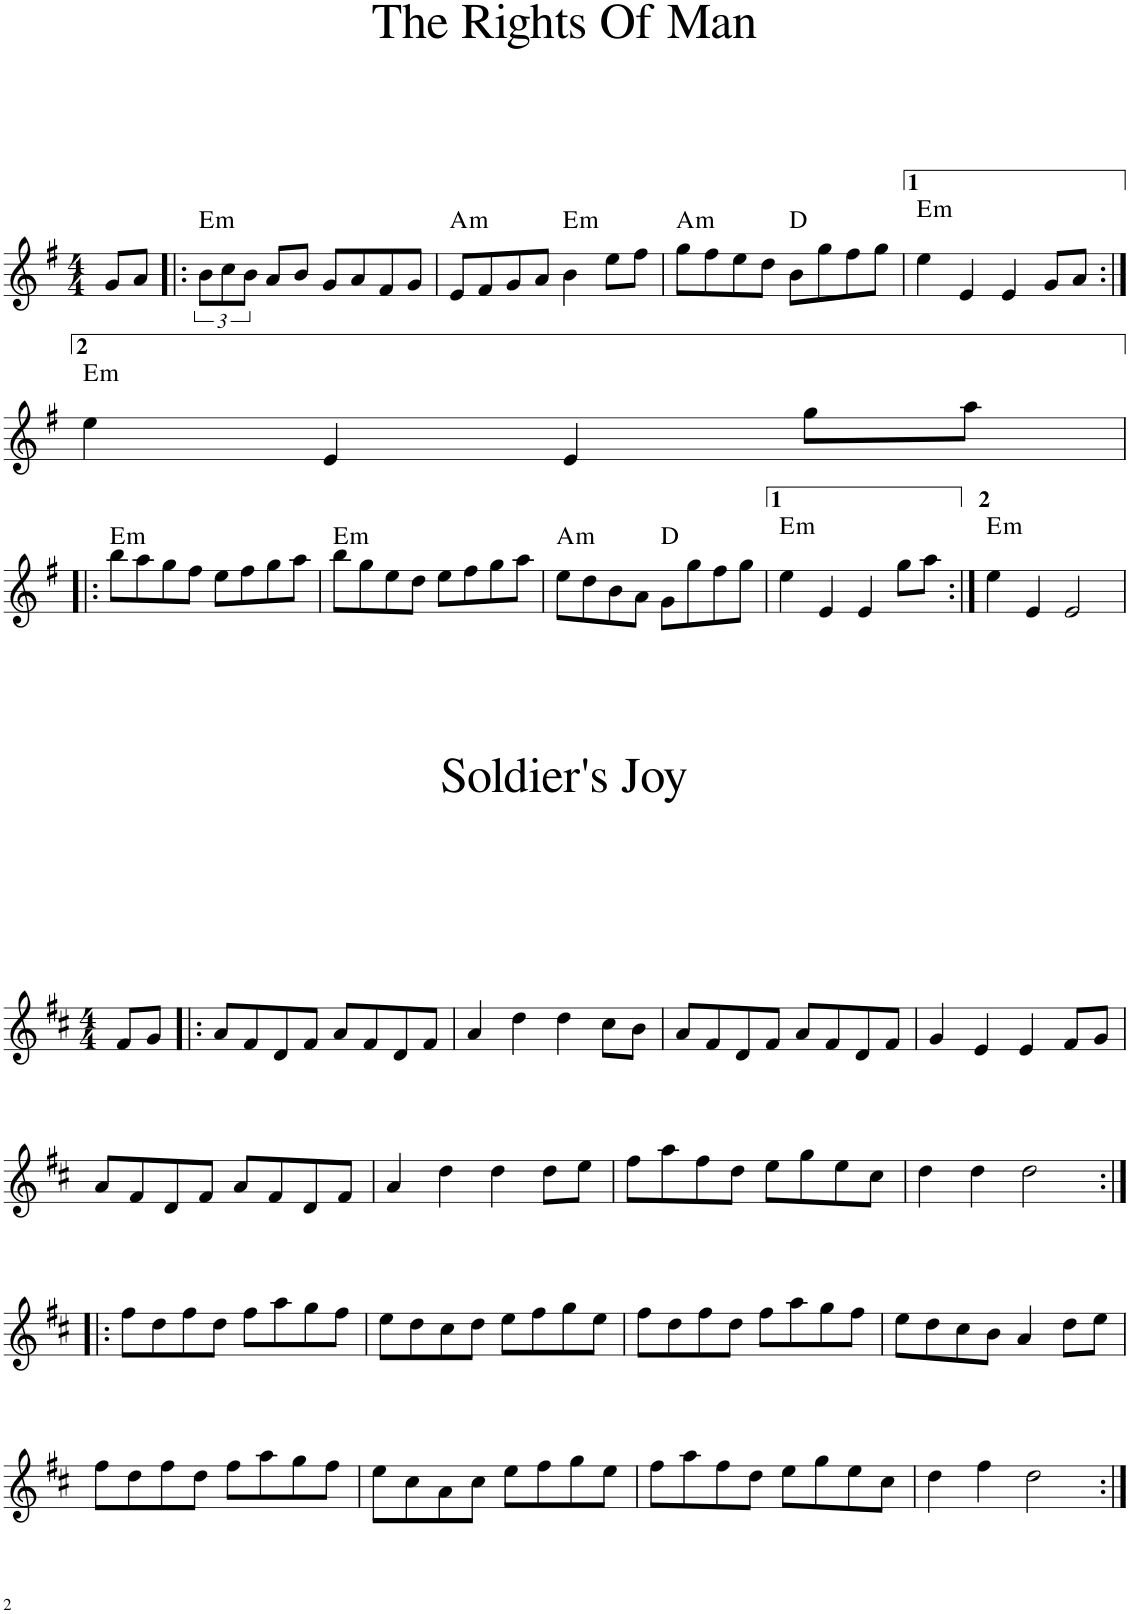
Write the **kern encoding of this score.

**kern	**harte
*part1	*part1
*staff1	*
*I"Piano	*
*I'Pno	*
!!LO:PB:g=z
*clefG2	*
*k[f#]	*
*G:	*
*M4/4	*
=1	=1
8g/L	.
8a/J	.
=2!|:	=2!|:
!	!LO:H:kt=m
12b\L	E:min
12cc\	.
12b\J	.
8a/L	.
8b/J	.
8g/L	.
8a/	.
8f#/	.
8g/J	.
=3	=3
!	!LO:H:kt=m
8e/L	A:min
8f#/	.
8g/	.
8a/J	.
!	!LO:H:kt=m
4b\	E:min
8ee\L	.
8ff#\J	.
=4	=4
!	!LO:H:kt=m
8gg\L	A:min
8ff#\	.
8ee\	.
8dd\J	.
8b\L	D:maj
8gg\	.
8ff#\	.
8gg\J	.
=5	=5
!	!LO:H:kt=m
4ee\	E:min
4e/	.
4e/	.
8g/L	.
8a/J	.
!!LO:LB:g=z
=6:|!	=6:|!
!	!LO:H:kt=m
4ee\	E:min
4e/	.
4e/	.
8gg\L	.
8aa\J	.
!!LO:LB:g=z
=7!|:	=7!|:
!	!LO:H:kt=m
8bb\L	E:min
8aa\	.
8gg\	.
8ff#\J	.
8ee\L	.
8ff#\	.
8gg\	.
8aa\J	.
=8	=8
!	!LO:H:kt=m
8bb\L	E:min
8gg\	.
8ee\	.
8dd\J	.
8ee\L	.
8ff#\	.
8gg\	.
8aa\J	.
=9	=9
!	!LO:H:kt=m
8ee\L	A:min
8dd\	.
8b\	.
8a\J	.
8g\L	D:maj
8gg\	.
8ff#\	.
8gg\J	.
=10	=10
!	!LO:H:kt=m
4ee\	E:min
4e/	.
4e/	.
8gg\L	.
8aa\J	.
=11:|!	=11:|!
!	!LO:H:kt=m
4ee\	E:min
4e/	.
2e/	.
!!LO:LB:g=z
=1	=1
*k[f#c#]	*
*D:	*
*M4/4	*
8f#/L	.
8g/J	.
=2!|:	=2!|:
8a/L	.
8f#/	.
8d/	.
8f#/J	.
8a/L	.
8f#/	.
8d/	.
8f#/J	.
=3	=3
4a/	.
4dd\	.
4dd\	.
8cc#\L	.
8b\J	.
=4	=4
8a/L	.
8f#/	.
8d/	.
8f#/J	.
8a/L	.
8f#/	.
8d/	.
8f#/J	.
=5	=5
4g/	.
4e/	.
4e/	.
8f#/L	.
8g/J	.
!!LO:LB:g=z
=6	=6
8a/L	.
8f#/	.
8d/	.
8f#/J	.
8a/L	.
8f#/	.
8d/	.
8f#/J	.
=7	=7
4a/	.
4dd\	.
4dd\	.
8dd\L	.
8ee\J	.
=8	=8
8ff#\L	.
8aa\	.
8ff#\	.
8dd\J	.
8ee\L	.
8gg\	.
8ee\	.
8cc#\J	.
=9	=9
4dd\	.
4dd\	.
2dd\	.
!!LO:LB:g=z
=10:|!|:	=10:|!|:
8ff#\L	.
8dd\	.
8ff#\	.
8dd\J	.
8ff#\L	.
8aa\	.
8gg\	.
8ff#\J	.
=11	=11
8ee\L	.
8dd\	.
8cc#\	.
8dd\J	.
8ee\L	.
8ff#\	.
8gg\	.
8ee\J	.
=12	=12
8ff#\L	.
8dd\	.
8ff#\	.
8dd\J	.
8ff#\L	.
8aa\	.
8gg\	.
8ff#\J	.
=13	=13
8ee\L	.
8dd\	.
8cc#\	.
8b\J	.
4a/	.
8dd\L	.
8ee\J	.
!!LO:LB:g=z
=14	=14
8ff#\L	.
8dd\	.
8ff#\	.
8dd\J	.
8ff#\L	.
8aa\	.
8gg\	.
8ff#\J	.
=15	=15
8ee\L	.
8cc#\	.
8a\	.
8cc#\J	.
8ee\L	.
8ff#\	.
8gg\	.
8ee\J	.
=16	=16
8ff#\L	.
8aa\	.
8ff#\	.
8dd\J	.
8ee\L	.
8gg\	.
8ee\	.
8cc#\J	.
=17	=17
4dd\	.
4ff#\	.
2dd\	.
=:|!	=:|!
*-	*-
